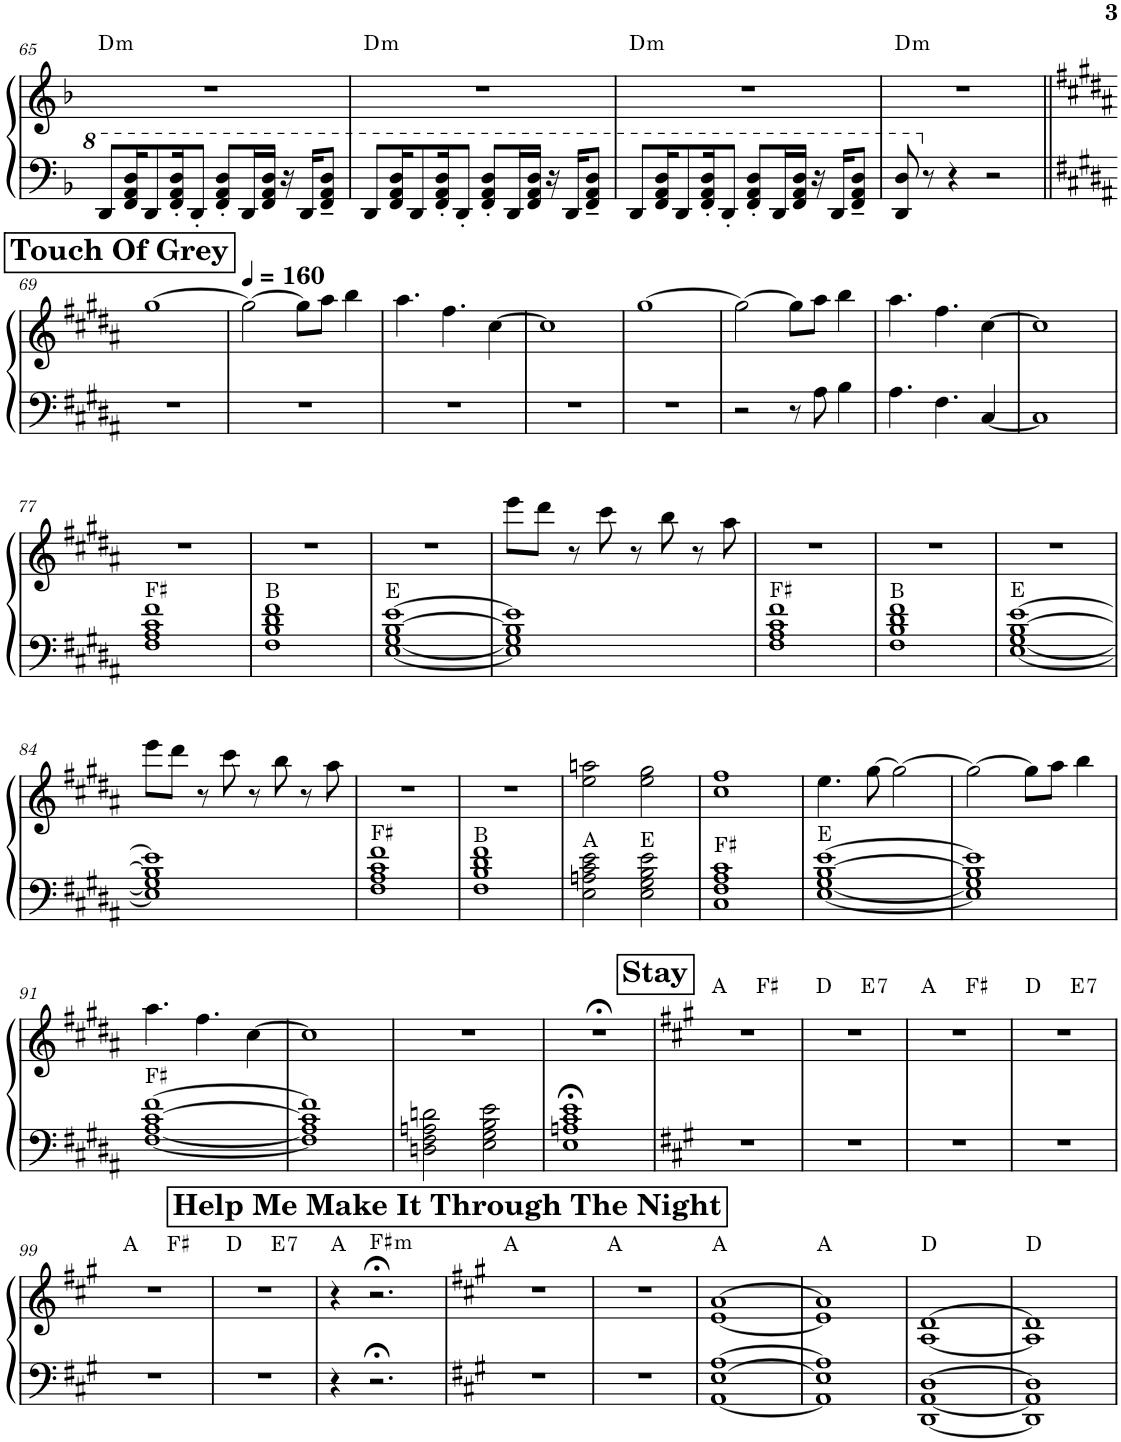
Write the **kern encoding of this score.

**kern	**kern	**harte
*part1	*part1	*part1
*staff2	*staff1	*
*I"Electric Piano	*	*
*I'El. Pno.	*	*
!!LO:PB:g=z
*clefF4	*clefG2	*
*k[b-]	*k[b-]	*
*M4/4	*M4/4	*
=65	=65	=65
!	!	!LO:H:kt=m
8D/L	1r	D:min
16F/ 16A/ 16d/K	.	.
8D/	.	.
16F/' 16A/' 16d/'K	.	.
8D'/J	.	.
8F/' 8A/' 8d/'L	.	.
16D/L	.	.
16F/ 16A/ 16d/JJ	.	.
16r	.	.
16D/KL	.	.
8F/~ 8A/~ 8d/~J	.	.
=66	=66	=66
!	!	!LO:H:kt=m
8D/L	1r	D:min
16F/ 16A/ 16d/K	.	.
8D/	.	.
16F/' 16A/' 16d/'K	.	.
8D'/J	.	.
8F/' 8A/' 8d/'L	.	.
16D/L	.	.
16F/ 16A/ 16d/JJ	.	.
16r	.	.
16D/KL	.	.
8F/~ 8A/~ 8d/~J	.	.
=67	=67	=67
!	!	!LO:H:kt=m
8D/L	1r	D:min
16F/ 16A/ 16d/K	.	.
8D/	.	.
16F/' 16A/' 16d/'K	.	.
8D'/J	.	.
8F/' 8A/' 8d/'L	.	.
16D/L	.	.
16F/ 16A/ 16d/JJ	.	.
16r	.	.
16D/KL	.	.
8F/~ 8A/~ 8d/~J	.	.
=68	=68	=68
!	!	!LO:H:kt=m
8D/ 8d/	1r	D:min
8r	.	.
4r	.	.
2r	.	.
!!LO:LB:g=z
=69||	=69||	=69||
!!LO:REH:place=s1:a:B:cj:fs=14:t=Touch Of Grey
*k[f#c#g#d#a#]	*k[f#c#g#d#a#]	*
*	*MM160	*
1r	[1gg#	.
=70	=70	=70
1r	2gg#\_	.
.	8gg#\L]	.
.	8aa#\J	.
.	4bb\	.
=71	=71	=71
1r	4.aa#\	.
.	4.ff#\	.
.	[4cc#\	.
=72	=72	=72
1r	1cc#]	.
=73	=73	=73
1r	[1gg#	.
=74	=74	=74
2r	2gg#\_	.
8r	8gg#\L]	.
8A#\	8aa#\J	.
4B\	4bb\	.
=75	=75	=75
4.A#\	4.aa#\	.
4.F#\	4.ff#\	.
[4C#/	[4cc#\	.
=76	=76	=76
1C#]	1cc#]	.
!!LO:LB:g=z
=77	=77	=77
1F# 1A# 1c# 1f#	1r	F#:maj
=78	=78	=78
1F# 1B 1d# 1f#	1r	B:maj
=79	=79	=79
[1E [1G# [1B [1e	1r	E:maj
=80	=80	=80
1E] 1G#] 1B] 1e]	8eee\L	.
.	8ddd#\J	.
.	8r	.
.	8ccc#\	.
.	8r	.
.	8bb\	.
.	8r	.
.	8aa#\	.
=81	=81	=81
1F# 1A# 1c# 1f#	1r	F#:maj
=82	=82	=82
1F# 1B 1d# 1f#	1r	B:maj
=83	=83	=83
[1E [1G# [1B [1e	1r	E:maj
!!LO:LB:g=z
=84	=84	=84
1E] 1G#] 1B] 1e]	8eee\L	.
.	8ddd#\J	.
.	8r	.
.	8ccc#\	.
.	8r	.
.	8bb\	.
.	8r	.
.	8aa#\	.
=85	=85	=85
1F# 1A# 1c# 1f#	1r	F#:maj
=86	=86	=86
1F# 1B 1d# 1f#	1r	B:maj
=87	=87	=87
2E\ 2An\ 2c#\ 2e\	2ee\ 2aan\	A:maj
2E\ 2G#\ 2B\ 2e\	2ee\ 2gg#\	E:maj
=88	=88	=88
1C# 1F# 1A# 1c#	1cc# 1ff#	F#:maj
=89	=89	=89
[1E [1G# [1B [1e	4.ee\	E:maj
.	[8gg#\	.
.	2gg#\_	.
=90	=90	=90
1E] 1G#] 1B] 1e]	2gg#\_	.
.	8gg#\L]	.
.	8aa#\J	.
.	4bb\	.
!!LO:LB:g=z
=91	=91	=91
[1F# [1A# [1c# [1f#	4.aa#\	F#:maj
.	4.ff#\	.
.	[4cc#\	.
=92	=92	=92
1F#] 1A#] 1c#] 1f#]	1cc#]	.
=93	=93	=93
2Dn\ 2F#\ 2An\ 2dn\	1r	.
2E\ 2G#\ 2B\ 2e\	.	.
=94	=94	=94
1E;< 1An;< 1c#;< 1e;<	1r;<	.
!!LO:REH:place=s1:a:B:cj:fs=14:t=Stay
=95	=95	=95
*k[f#c#g#]	*k[f#c#g#]	*
*	*^	*
1r	1r	2ryy	A:maj
.	.	2ryy	F#:maj
=96	=96	=96	=96
1r	1r	2ryy	D:maj
!	!	!	!LO:H:kt=7
.	.	2ryy	E:7
=97	=97	=97	=97
1r	1r	2ryy	A:maj
.	.	2ryy	F#:maj
=98	=98	=98	=98
1r	1r	2ryy	D:maj
!	!	!	!LO:H:kt=7
.	.	2ryy	E:7
!!LO:LB:g=z	!!
=99	=99	=99	=99
1r	1r	2ryy	A:maj
.	.	2ryy	F#:maj
=100	=100	=100	=100
1r	1r	2ryy	D:maj
!	!	!	!LO:H:kt=7
.	.	2ryy	E:7
*	*v	*v	*
=101	=101	=101
4r	4r	A:maj
!	!	!LO:H:kt=m
2.r;<	2.r;<	F#:min
!!LO:REH:place=s1:a:B:cj:fs=14:t=Help Me Make It Through The Night
=102	=102	=102
*k[f#c#g#]	*k[f#c#g#]	*
1r	1r	A:maj
=103	=103	=103
1r	1r	A:maj
=104	=104	=104
[1AA [1E [1A	[1e [1a	A:maj
=105	=105	=105
1AA] 1E] 1A]	1e] 1a]	A:maj
=106	=106	=106
[1DD [1AA [1D	[1A [1d	D:maj
=107	=107	=107
1DD] 1AA] 1D]	1A] 1d]	D:maj
=	=	=
*-	*-	*-
